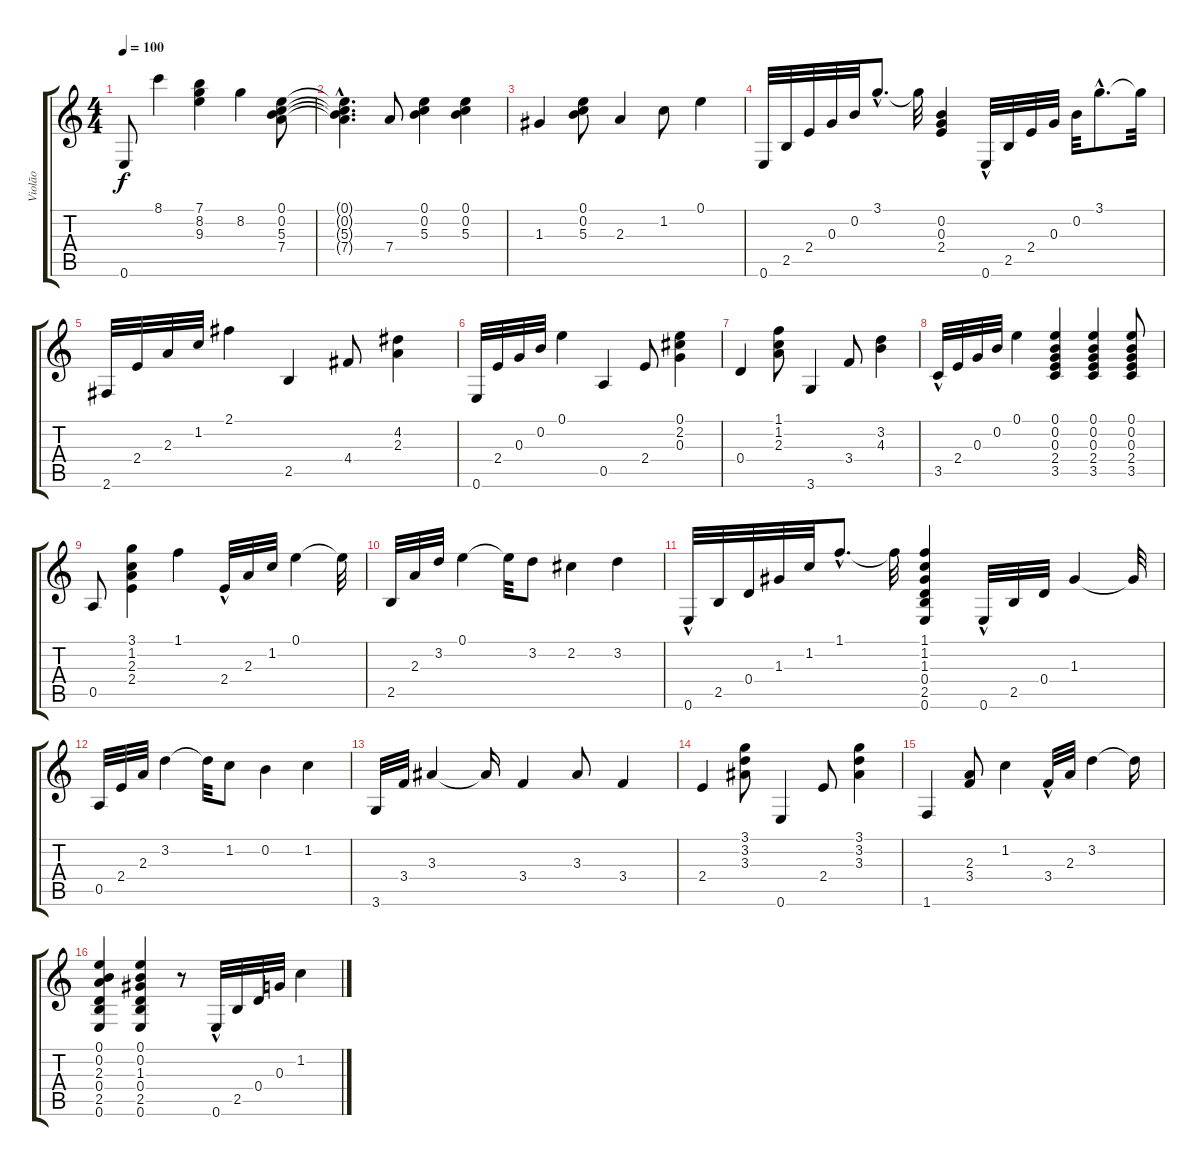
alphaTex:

\track ("Violão" "Violão") {instrument acousticguitarnylon}
\staff {score tabs}
\tuning (E4 B3 G3 D3 A2 E2) {hide}
\ts (4 4)
\tempo 100
\clef g2
\ks c
0.6.8{dy f} 8.1.4 (7.1 8.2 9.3).4 8.2.4 (0.1 0.2 5.3 7.4).8 |
(0.1{hac t} 0.2{hac t} 5.3{hac t} 7.4{hac t}).4{d} 7.4.8 (0.1 0.2 5.3).4 (0.1 0.2 5.3).4 |
1.3.4 (0.1 0.2 5.3).8 2.3.4 1.2.8 0.1.4 |
0.6.32 2.5.32 2.4.32 0.3.32 0.2.32 3.1{hac}.8{d} 3.1{t}.32 (0.2 0.3 2.4).4 0.6{hac}.32 2.5.32 2.4.32 0.3.32 0.2.32 3.1{hac}.8{d} 3.1{t}.32 |
2.6.32 2.4.32 2.3.32 1.2.32 2.1.4 2.5.4 4.4.8 (4.2 2.3).4 |
0.6.32 2.4.32 0.3.32 0.2.32 0.1.4 0.5.4 2.4.8 (0.1 2.2 0.3).4 |
0.4.4 (1.1 1.2 2.3).8 3.6.4 3.4.8 (3.2 4.3).4 |
3.5{hac}.32 2.4.32 0.3.32 0.2.32 0.1.4 (0.1 0.2 0.3 2.4 3.5).4 (0.1 0.2 0.3 2.4 3.5).4 (0.1 0.2 0.3 2.4 3.5).8 |
0.5.8 (3.1 1.2 2.3 2.4).4 1.1.4 2.4{hac}.32 2.3.32 1.2.32 0.1.4 0.1{t}.32 |
2.5.32 2.3.32 3.2.32 0.1.4 0.1{t}.32 3.2.8 2.2.4 3.2.4 |
0.6{hac}.32 2.5.32 0.4.32 1.3.32 1.2.32 1.1{hac}.8{d} 1.1{t}.32 (1.1 1.2 1.3 0.4 2.5 0.6).4 0.6{hac}.32 2.5.32 0.4.32 1.3.4 1.3{t}.32 |
0.5.32 2.4.32 2.3.32 3.2.4 3.2{t}.32 1.2.8 0.2.4 1.2.4 |
3.6.32 3.4.32 3.3.4 3.3{t}.16 3.4.4 3.3.8 3.4.4 |
2.4.4 (3.1 3.2 3.3).8 0.6.4 2.4.8 (3.1 3.2 3.3).4 |
1.6.4 (2.3 3.4).8 1.2.4 3.4{hac}.32 2.3.32 3.2.4 3.2{t}.16 |
(0.1 0.2 2.3 0.4 2.5 0.6).4 (0.1 0.2 1.3 0.4 2.5 0.6).4 r.8 0.6{hac}.32 2.5.32 0.4.32 0.3.32 1.2.4
